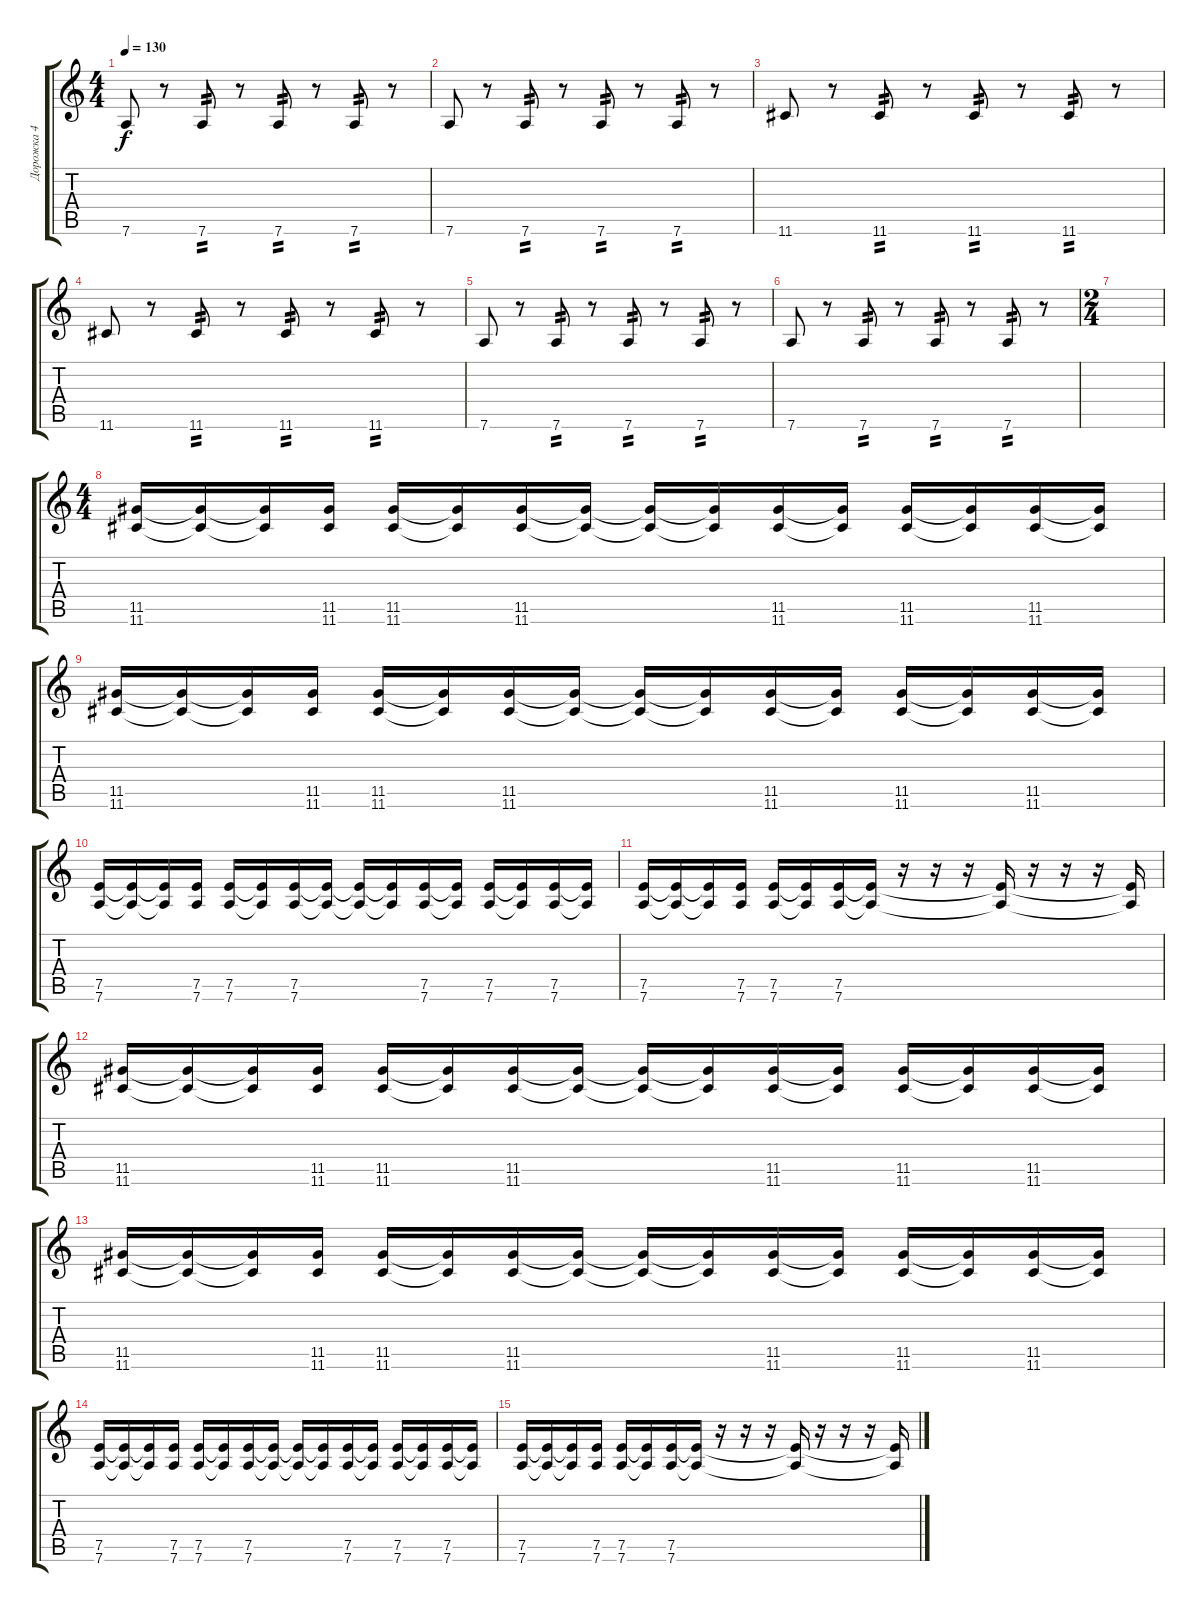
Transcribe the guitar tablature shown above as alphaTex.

\track ("Дорожка 4" "Дорожка 4") {instrument overdrivenguitar}
\staff {score tabs}
\tuning (E4 B3 G3 D3 A2 D2) {hide}
\ts (4 4)
\tempo 130
\clef g2
\ks c
7.6.8{dy f} r.8 7.6.8{tp 2} r.8 7.6.8{tp 2} r.8 7.6.8{tp 2} r.8 |
7.6.8 r.8 7.6.8{tp 2} r.8 7.6.8{tp 2} r.8 7.6.8{tp 2} r.8 |
11.6.8 r.8 11.6.8{tp 2} r.8 11.6.8{tp 2} r.8 11.6.8{tp 2} r.8 |
11.6.8 r.8 11.6.8{tp 2} r.8 11.6.8{tp 2} r.8 11.6.8{tp 2} r.8 |
7.6.8 r.8 7.6.8{tp 2} r.8 7.6.8{tp 2} r.8 7.6.8{tp 2} r.8 |
7.6.8 r.8 7.6.8{tp 2} r.8 7.6.8{tp 2} r.8 7.6.8{tp 2} r.8 |
\ts (2 4)
|
\ts (4 4)
(11.5 11.6).16 (11.5{t} 11.6{t}).16 (11.5{t} 11.6{t}).16 (11.5 11.6).16 (11.5 11.6).16 (11.5{t} 11.6{t}).16 (11.5 11.6).16 (11.5{t} 11.6{t}).16 (11.5{t} 11.6{t}).16 (11.5{t} 11.6{t}).16 (11.5 11.6).16 (11.5{t} 11.6{t}).16 (11.5 11.6).16 (11.5{t} 11.6{t}).16 (11.5 11.6).16 (11.5{t} 11.6{t}).16 |
(11.5 11.6).16 (11.5{t} 11.6{t}).16 (11.5{t} 11.6{t}).16 (11.5 11.6).16 (11.5 11.6).16 (11.5{t} 11.6{t}).16 (11.5 11.6).16 (11.5{t} 11.6{t}).16 (11.5{t} 11.6{t}).16 (11.5{t} 11.6{t}).16 (11.5 11.6).16 (11.5{t} 11.6{t}).16 (11.5 11.6).16 (11.5{t} 11.6{t}).16 (11.5 11.6).16 (11.5{t} 11.6{t}).16 |
(7.5 7.6).16 (7.5{t} 7.6{t}).16 (7.5{t} 7.6{t}).16 (7.5 7.6).16 (7.5 7.6).16 (7.5{t} 7.6{t}).16 (7.5 7.6).16 (7.5{t} 7.6{t}).16 (7.5{t} 7.6{t}).16 (7.5{t} 7.6{t}).16 (7.5 7.6).16 (7.5{t} 7.6{t}).16 (7.5 7.6).16 (7.5{t} 7.6{t}).16 (7.5 7.6).16 (7.5{t} 7.6{t}).16 |
(7.5 7.6).16 (7.5{t} 7.6{t}).16 (7.5{t} 7.6{t}).16 (7.5 7.6).16 (7.5 7.6).16 (7.5{t} 7.6{t}).16 (7.5 7.6).16 (7.5{t} 7.6{t}).16 r.16 r.16 r.16 (7.5{t} 7.6{t}).16 r.16 r.16 r.16 (7.5{t} 7.6{t}).16 |
(11.5 11.6).16 (11.5{t} 11.6{t}).16 (11.5{t} 11.6{t}).16 (11.5 11.6).16 (11.5 11.6).16 (11.5{t} 11.6{t}).16 (11.5 11.6).16 (11.5{t} 11.6{t}).16 (11.5{t} 11.6{t}).16 (11.5{t} 11.6{t}).16 (11.5 11.6).16 (11.5{t} 11.6{t}).16 (11.5 11.6).16 (11.5{t} 11.6{t}).16 (11.5 11.6).16 (11.5{t} 11.6{t}).16 |
(11.5 11.6).16 (11.5{t} 11.6{t}).16 (11.5{t} 11.6{t}).16 (11.5 11.6).16 (11.5 11.6).16 (11.5{t} 11.6{t}).16 (11.5 11.6).16 (11.5{t} 11.6{t}).16 (11.5{t} 11.6{t}).16 (11.5{t} 11.6{t}).16 (11.5 11.6).16 (11.5{t} 11.6{t}).16 (11.5 11.6).16 (11.5{t} 11.6{t}).16 (11.5 11.6).16 (11.5{t} 11.6{t}).16 |
(7.5 7.6).16 (7.5{t} 7.6{t}).16 (7.5{t} 7.6{t}).16 (7.5 7.6).16 (7.5 7.6).16 (7.5{t} 7.6{t}).16 (7.5 7.6).16 (7.5{t} 7.6{t}).16 (7.5{t} 7.6{t}).16 (7.5{t} 7.6{t}).16 (7.5 7.6).16 (7.5{t} 7.6{t}).16 (7.5 7.6).16 (7.5{t} 7.6{t}).16 (7.5 7.6).16 (7.5{t} 7.6{t}).16 |
(7.5 7.6).16 (7.5{t} 7.6{t}).16 (7.5{t} 7.6{t}).16 (7.5 7.6).16 (7.5 7.6).16 (7.5{t} 7.6{t}).16 (7.5 7.6).16 (7.5{t} 7.6{t}).16 r.16 r.16 r.16 (7.5{t} 7.6{t}).16 r.16 r.16 r.16 (7.5{t} 7.6{t}).16
